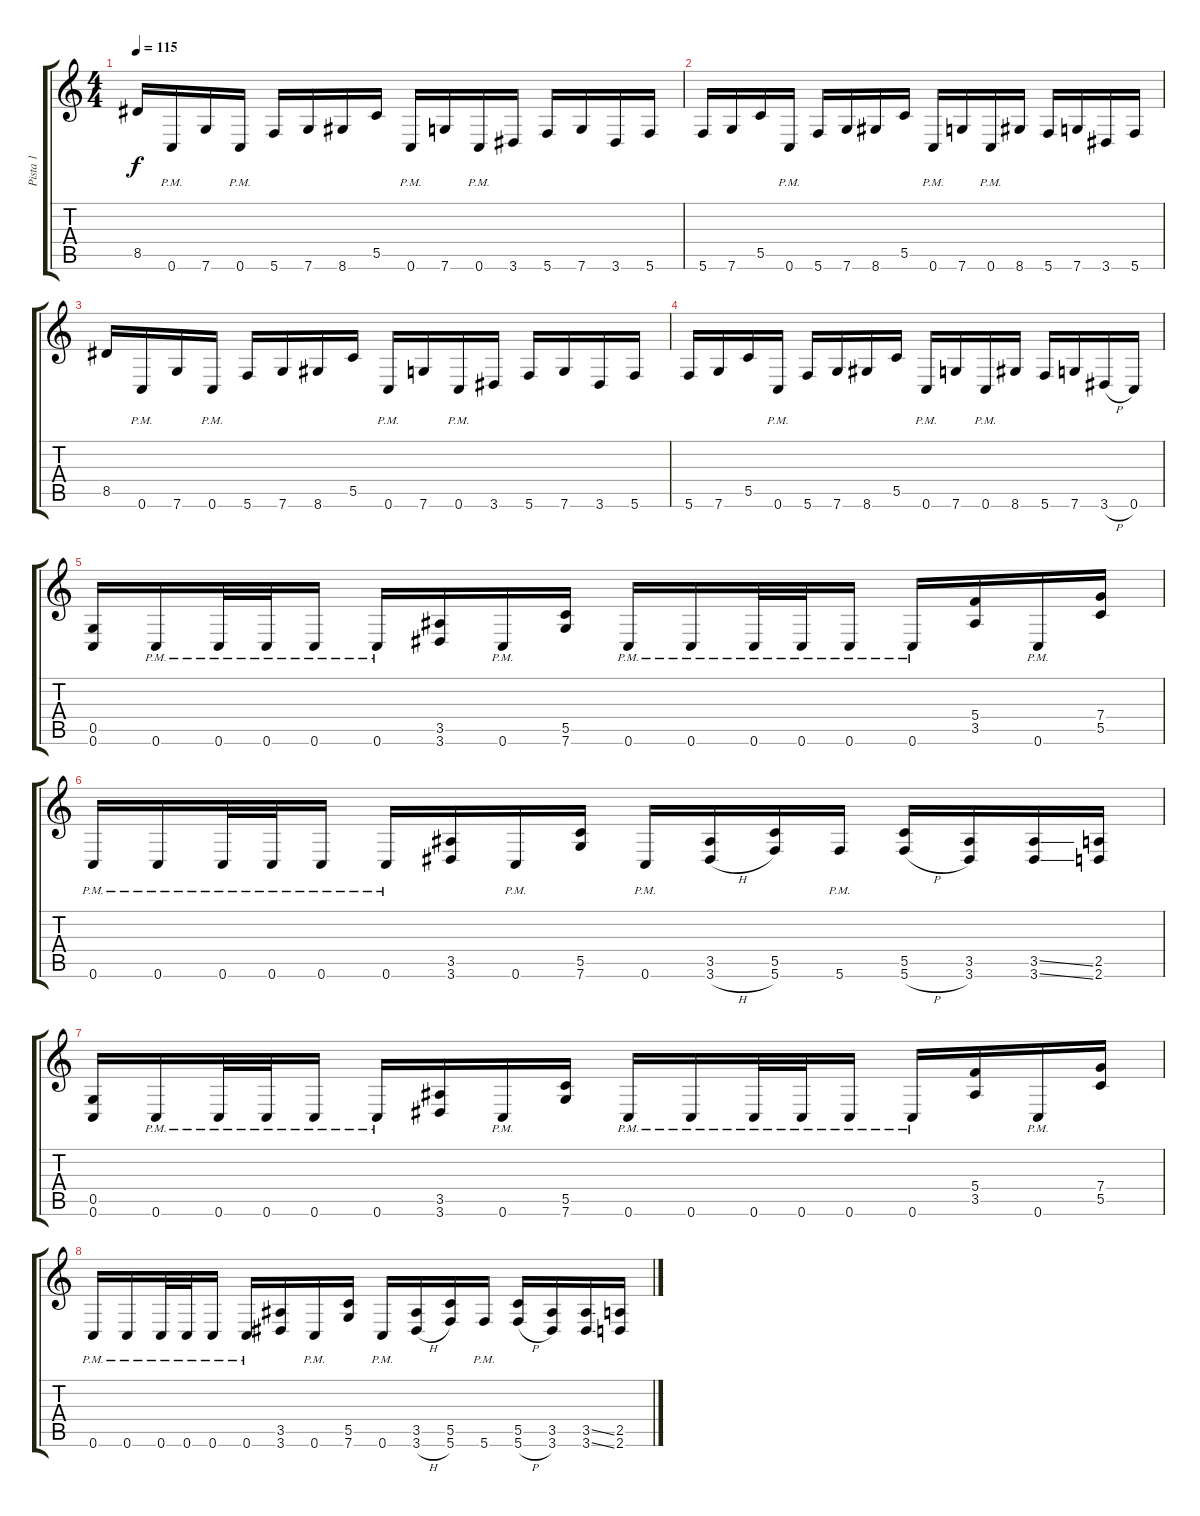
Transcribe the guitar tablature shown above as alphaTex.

\track ("Pista 1" "Pista 1") {instrument distortionguitar}
\staff {score tabs}
\tuning (D4 A3 F3 C3 G2 C2) {hide}
\ts (4 4)
\tempo 115
\clef g2
\ks c
8.5.16{dy f} 0.6{pm}.16 7.6.16 0.6{pm}.16 5.6.16 7.6.16 8.6.16 5.5.16 0.6{pm}.16 7.6.16 0.6{pm}.16 3.6.16 5.6.16 7.6.16 3.6.16 5.6.16 |
5.6.16 7.6.16 5.5.16 0.6{pm}.16 5.6.16 7.6.16 8.6.16 5.5.16 0.6{pm}.16 7.6.16 0.6{pm}.16 8.6.16 5.6.16 7.6.16 3.6.16 5.6.16 |
8.5.16 0.6{pm}.16 7.6.16 0.6{pm}.16 5.6.16 7.6.16 8.6.16 5.5.16 0.6{pm}.16 7.6.16 0.6{pm}.16 3.6.16 5.6.16 7.6.16 3.6.16 5.6.16 |
5.6.16 7.6.16 5.5.16 0.6{pm}.16 5.6.16 7.6.16 8.6.16 5.5.16 0.6{pm}.16 7.6.16 0.6{pm}.16 8.6.16 5.6.16 7.6.16 3.6{h}.16 0.6.16 |
(0.5 0.6).16 0.6{pm}.16 0.6{pm}.32 0.6{pm}.32 0.6{pm}.16 0.6{pm}.16 (3.5 3.6).16 0.6{pm}.16 (5.5 7.6).16 0.6{pm}.16 0.6{pm}.16 0.6{pm}.32 0.6{pm}.32 0.6{pm}.16 0.6{pm}.16 (5.4 3.5).16 0.6{pm}.16 (7.4 5.5).16 |
0.6{pm}.16 0.6{pm}.16 0.6{pm}.32 0.6{pm}.32 0.6{pm}.16 0.6{pm}.16 (3.5 3.6).16 0.6{pm}.16 (5.5 7.6).16 0.6{pm}.16 (3.5 3.6{h}).16 (5.5 5.6).16 5.6{pm}.16 (5.5 5.6{h}).16 (3.5 3.6).16 (3.5{ss} 3.6{ss}).16 (2.5 2.6).16 |
(0.5 0.6).16 0.6{pm}.16 0.6{pm}.32 0.6{pm}.32 0.6{pm}.16 0.6{pm}.16 (3.5 3.6).16 0.6{pm}.16 (5.5 7.6).16 0.6{pm}.16 0.6{pm}.16 0.6{pm}.32 0.6{pm}.32 0.6{pm}.16 0.6{pm}.16 (5.4 3.5).16 0.6{pm}.16 (7.4 5.5).16 |
0.6{pm}.16 0.6{pm}.16 0.6{pm}.32 0.6{pm}.32 0.6{pm}.16 0.6{pm}.16 (3.5 3.6).16 0.6{pm}.16 (5.5 7.6).16 0.6{pm}.16 (3.5 3.6{h}).16 (5.5 5.6).16 5.6{pm}.16 (5.5 5.6{h}).16 (3.5 3.6).16 (3.5{ss} 3.6{ss}).16 (2.5 2.6).16
